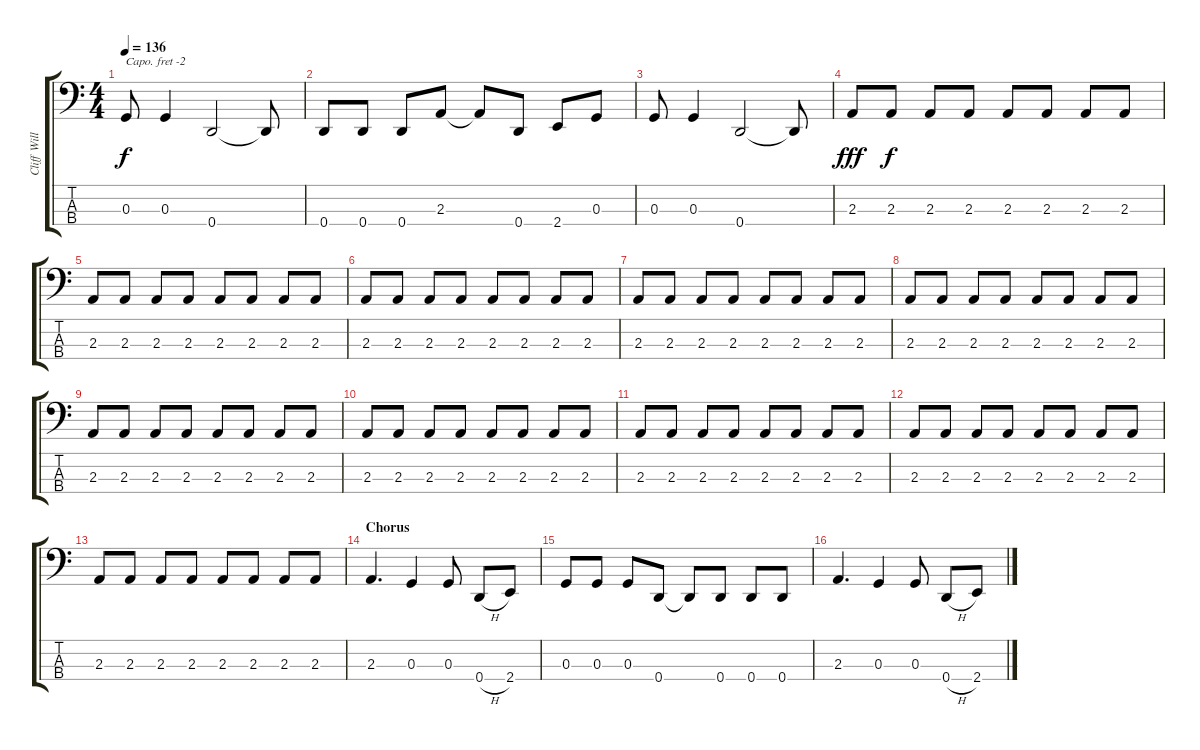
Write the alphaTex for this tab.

\track ("Cliff Williams" "Cliff Will") {instrument electricbasspick}
\staff {score tabs}
\capo -2
\tuning (G2 D2 A1 E1) {hide}
\ts (4 4)
\tempo 136
\clef f4
\ks c
0.3.8{dy f} 0.3.4 0.4.2 0.4{t}.8 |
0.4.8 0.4.8 0.4.8 2.3.8 2.3{t}.8 0.4.8 2.4.8 0.3.8 |
0.3.8 0.3.4 0.4.2 0.4{t}.8 |
2.3.8{dy fff} 2.3.8{dy f} 2.3.8 2.3.8 2.3.8 2.3.8 2.3.8 2.3.8 |
2.3.8 2.3.8 2.3.8 2.3.8 2.3.8 2.3.8 2.3.8 2.3.8 |
2.3.8 2.3.8 2.3.8 2.3.8 2.3.8 2.3.8 2.3.8 2.3.8 |
2.3.8 2.3.8 2.3.8 2.3.8 2.3.8 2.3.8 2.3.8 2.3.8 |
2.3.8 2.3.8 2.3.8 2.3.8 2.3.8 2.3.8 2.3.8 2.3.8 |
2.3.8 2.3.8 2.3.8 2.3.8 2.3.8 2.3.8 2.3.8 2.3.8 |
2.3.8 2.3.8 2.3.8 2.3.8 2.3.8 2.3.8 2.3.8 2.3.8 |
2.3.8 2.3.8 2.3.8 2.3.8 2.3.8 2.3.8 2.3.8 2.3.8 |
2.3.8 2.3.8 2.3.8 2.3.8 2.3.8 2.3.8 2.3.8 2.3.8 |
2.3.8 2.3.8 2.3.8 2.3.8 2.3.8 2.3.8 2.3.8 2.3.8 |
\section ("" "Chorus")
2.3.4{d} 0.3.4 0.3.8 0.4{h}.8 2.4.8 |
0.3.8 0.3.8 0.3.8 0.4.8 0.4{t}.8 0.4.8 0.4.8 0.4.8 |
2.3.4{d} 0.3.4 0.3.8 0.4{h}.8 2.4.8
